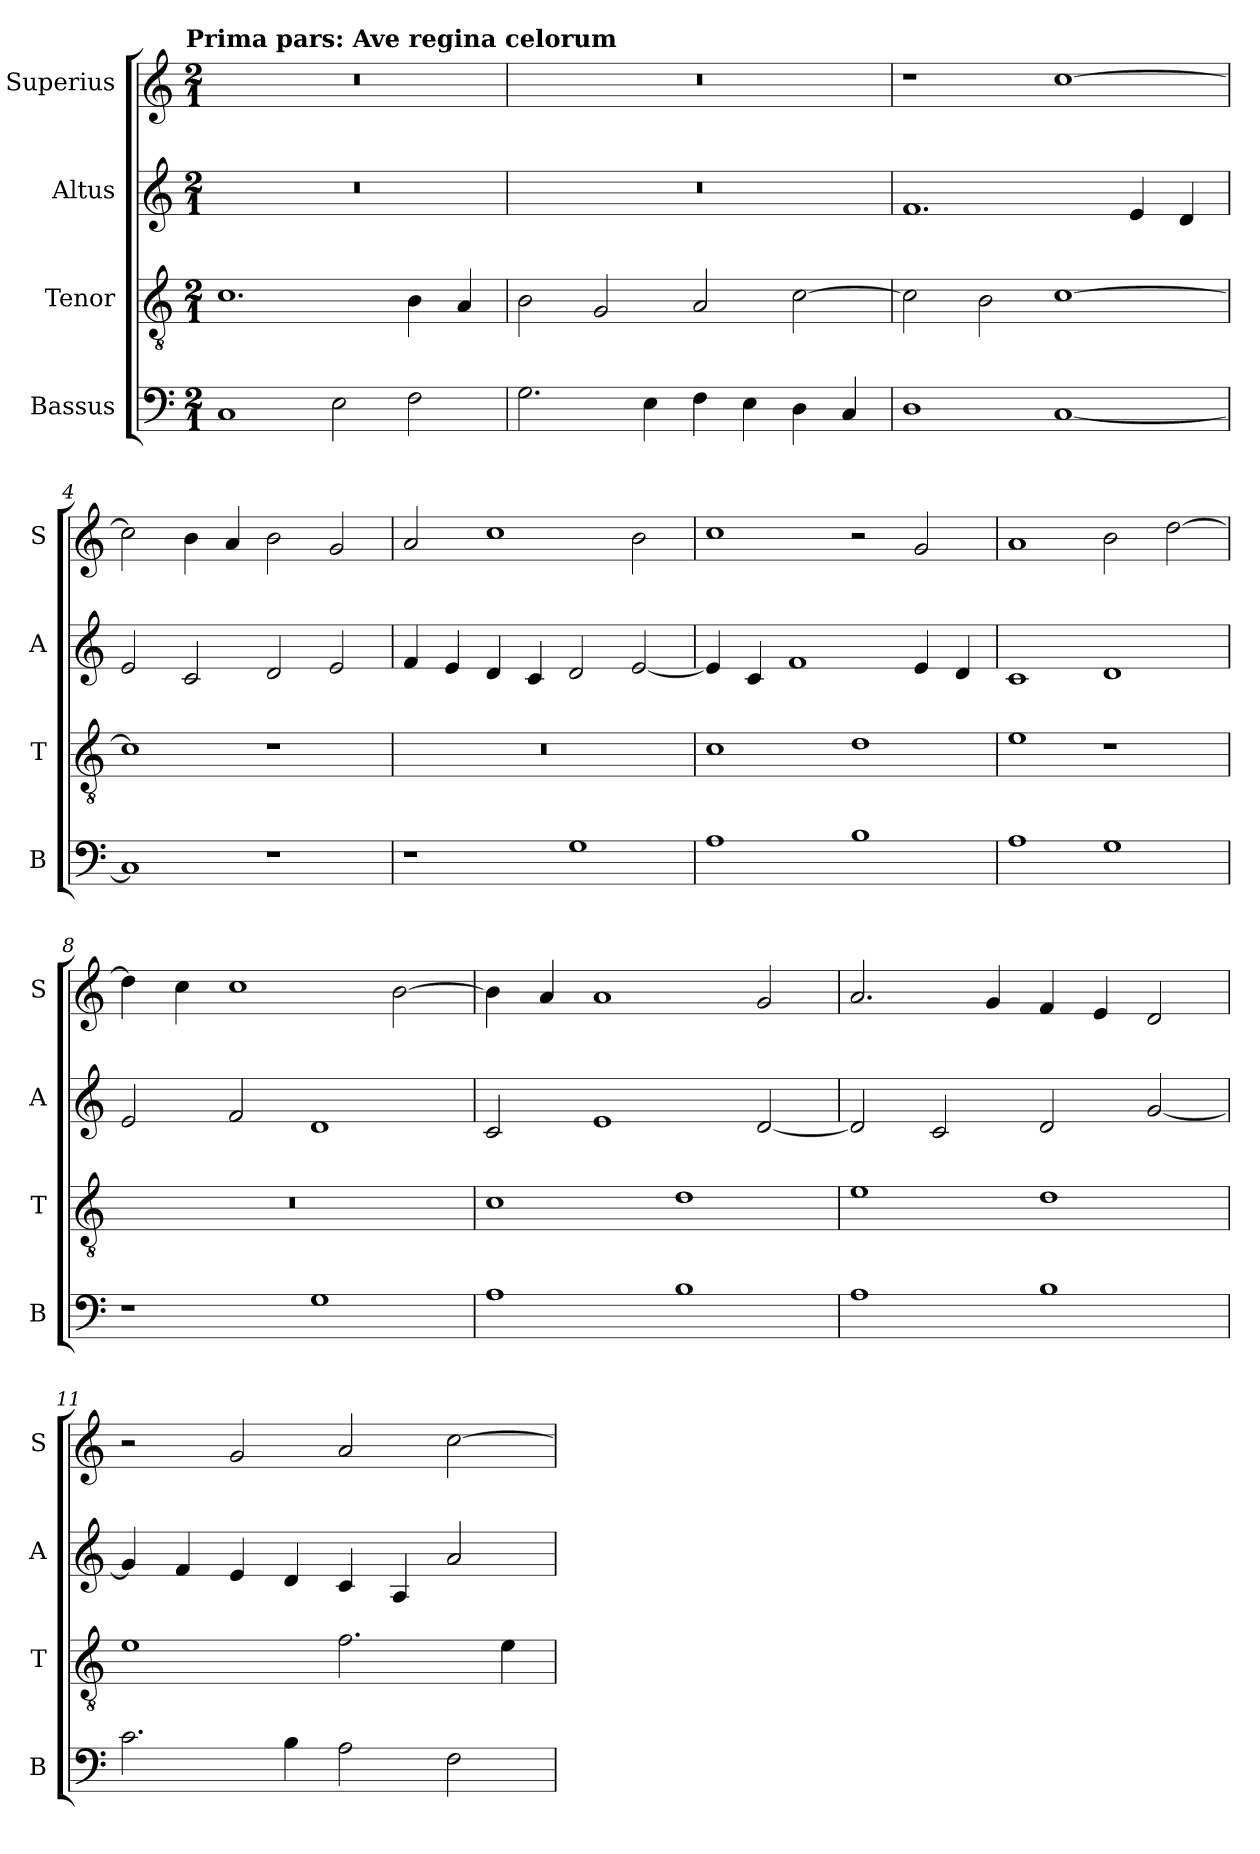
**kern	**kern	**kern	**kern
*part4	*part3	*part2	*part1
*staff4	*staff3	*staff2	*staff1
*I"Bassus	*I"Tenor	*I"Altus	*I"Superius
*I'B	*I'T	*I'A	*I'S
*clefF4	*clefGv2	*clefG2	*clefG2
*k[]	*k[]	*k[]	*k[]
*C:	*C:	*C:	*C:
!!LO:TX:omd:t=Prima pars&colon; Ave regina celorum
*M2/1	*M2/1	*M2/1	*M2/1
=1	=1	=1	=1
1C	1.c	0r	0r
2E	.	.	.
2F	4B	.	.
.	4A	.	.
=2	=2	=2	=2
2.G	2B	0r	0r
.	2G	.	.
4E	.	.	.
4F	2A	.	.
4E	.	.	.
4D	[2c	.	.
4C	.	.	.
=3	=3	=3	=3
1D	2c]	1.f	1r
.	2B	.	.
[1C	[1c	.	[1cc
.	.	4e	.
.	.	4d	.
=4	=4	=4	=4
1C]	1c]	2e	2cc]
.	.	2c	4b
.	.	.	4a
1r	1r	2d	2b
.	.	2e	2g
=5	=5	=5	=5
1r	0r	4f	2a
.	.	4e	.
.	.	4d	1cc
.	.	4c	.
1G	.	2d	.
.	.	[2e	2b
=6	=6	=6	=6
1A	1c	4e]	1cc
.	.	4c	.
.	.	1f	.
1B	1d	.	2r
.	.	4e	2g
.	.	4d	.
=7	=7	=7	=7
1A	1e	1c	1a
1G	1r	1d	2b
.	.	.	[2dd
=8	=8	=8	=8
1r	0r	2e	4dd]
.	.	.	4cc
.	.	2f	1cc
1G	.	1d	.
.	.	.	[2b
=9	=9	=9	=9
1A	1c	2c	4b]
.	.	.	4a
.	.	1e	1a
1B	1d	.	.
.	.	[2d	2g
=10	=10	=10	=10
1A	1e	2d]	2.a
.	.	2c	.
.	.	.	4g
1B	1d	2d	4f
.	.	.	4e
.	.	[2g	2d
=11	=11	=11	=11
2.c	1e	4g]	2r
.	.	4f	.
.	.	4e	2g
4B	.	4d	.
2A	2.f	4c	2a
.	.	4A	.
2F	.	2a	[2cc
.	4e	.	.
=	=	=	=
*-	*-	*-	*-
